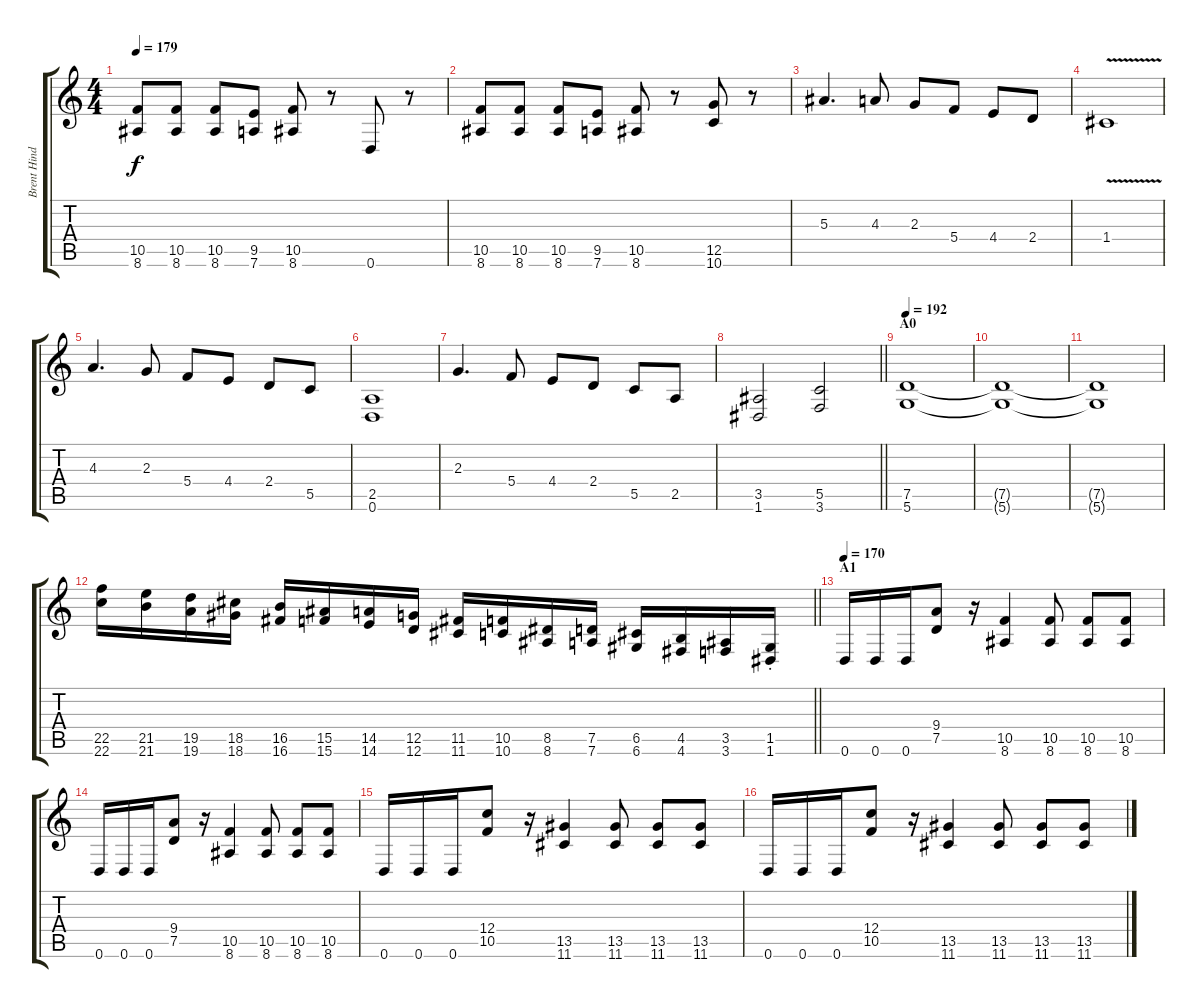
\track ("Brent Hinds" "Brent Hind") {instrument overdrivenguitar}
\staff {score tabs}
\tuning (D4 A3 F3 C3 G2 D2) {hide}
\ts (4 4)
\tempo 179
\clef g2
\ks c
(10.5 8.6).8{dy f} (10.5 8.6).8 (10.5 8.6).8 (9.5 7.6).8 (10.5 8.6).8 r.8 0.6.8 r.8 |
(10.5 8.6).8 (10.5 8.6).8 (10.5 8.6).8 (9.5 7.6).8 (10.5 8.6).8 r.8 (12.5 10.6).8 r.8 |
5.3.4{d} 4.3.8 2.3.8 5.4.8 4.4.8 2.4.8 |
1.4{v}.1 |
4.3.4{d} 2.3.8 5.4.8 4.4.8 2.4.8 5.5.8 |
(2.5 0.6).1 |
2.3.4{d} 5.4.8 4.4.8 2.4.8 5.5.8 2.5.8 |
\barLineRight lightlight
(3.5 1.6).2 (5.5 3.6).2 |
\section ("" "A0")
\tempo 192
(7.5 5.6).1 |
(7.5{t} 5.6{t}).1 |
(7.5{t} 5.6{t}).1 |
\barLineRight lightlight
(22.5 22.6).16 (21.5 21.6).16 (19.5 19.6).16 (18.5 18.6).16 (16.5 16.6).16 (15.5 15.6).16 (14.5 14.6).16 (12.5 12.6).16 (11.5 11.6).16 (10.5 10.6).16 (8.5 8.6).16 (7.5 7.6).16 (6.5 6.6).16 (4.5 4.6).16 (3.5 3.6).16 (1.5{st} 1.6{st}).16 |
\section ("" "A1")
\tempo 170
0.6.16 0.6.16 0.6.16 (9.4 7.5).8 r.16 (10.5 8.6).4 (10.5 8.6).8 (10.5 8.6).8 (10.5 8.6).8 |
0.6.16 0.6.16 0.6.16 (9.4 7.5).8 r.16 (10.5 8.6).4 (10.5 8.6).8 (10.5 8.6).8 (10.5 8.6).8 |
0.6.16 0.6.16 0.6.16 (12.4 10.5).8 r.16 (13.5 11.6).4 (13.5 11.6).8 (13.5 11.6).8 (13.5 11.6).8 |
0.6.16 0.6.16 0.6.16 (12.4 10.5).8 r.16 (13.5 11.6).4 (13.5 11.6).8 (13.5 11.6).8 (13.5 11.6).8
